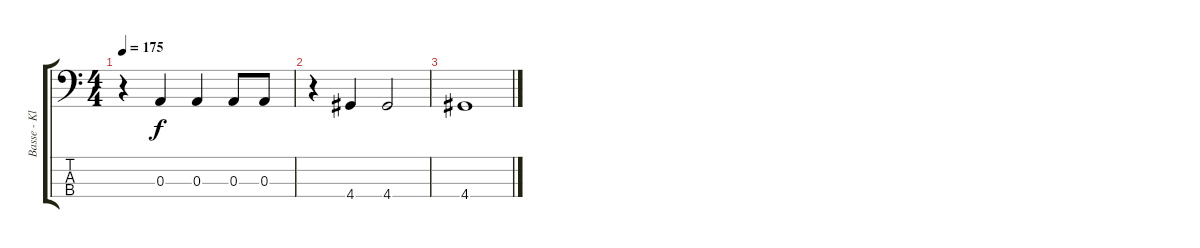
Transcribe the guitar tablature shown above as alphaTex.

\track ("Basse - Klobjert" "Basse - Kl") {instrument electricbassfinger}
\staff {score tabs}
\tuning (G2 D2 A1 E1) {hide}
\ts (4 4)
\tempo 175
\clef f4
\ks c
r.4{dy f} 0.3.4 0.3.4 0.3.8 0.3.8 |
r.4 4.4.4 4.4.2 |
4.4.1
